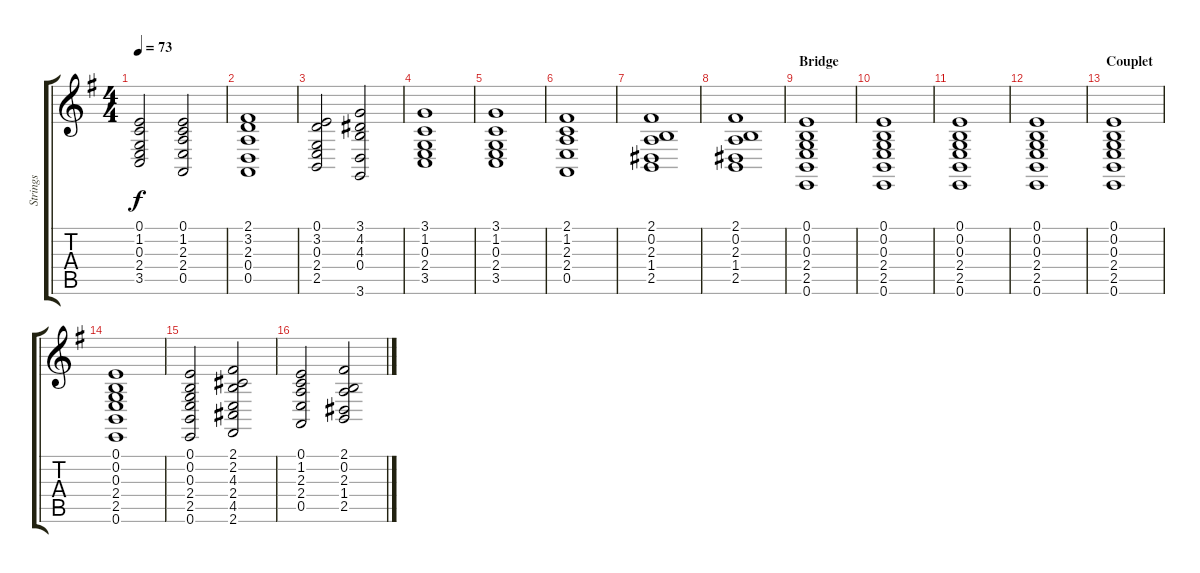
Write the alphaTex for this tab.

\track ("Strings" "Strings") {instrument stringensemble1}
\staff {score tabs}
\tuning (E4 B3 G3 D3 A2 E2) {hide}
\ts (4 4)
\tempo 73
\clef g2
\ks g
(0.1 1.2 0.3 2.4 3.5).2{dy f} (0.1 1.2 2.3 2.4 0.5).2 |
(2.1 3.2 2.3 0.4 0.5).1 |
(0.1 3.2 0.3 2.4 2.5).2 (3.1 4.2 4.3 0.4 3.6).2 |
(3.1 1.2 0.3 2.4 3.5).1 |
(3.1 1.2 0.3 2.4 3.5).1 |
(2.1 1.2 2.3 2.4 0.5).1 |
(2.1 0.2 2.3 1.4 2.5).1 |
(2.1 0.2 2.3 1.4 2.5).1 |
\section ("" "Bridge")
(0.1 0.2 0.3 2.4 2.5 0.6).1 |
(0.1 0.2 0.3 2.4 2.5 0.6).1 |
(0.1 0.2 0.3 2.4 2.5 0.6).1 |
(0.1 0.2 0.3 2.4 2.5 0.6).1 |
\section ("" "Couplet")
(0.1 0.2 0.3 2.4 2.5 0.6).1 |
(0.1 0.2 0.3 2.4 2.5 0.6).1 |
(0.1 0.2 0.3 2.4 2.5 0.6).2 (2.1 2.2 4.3 2.4 4.5 2.6).2 |
(0.1 1.2 2.3 2.4 0.5).2 (2.1 0.2 2.3 1.4 2.5).2
